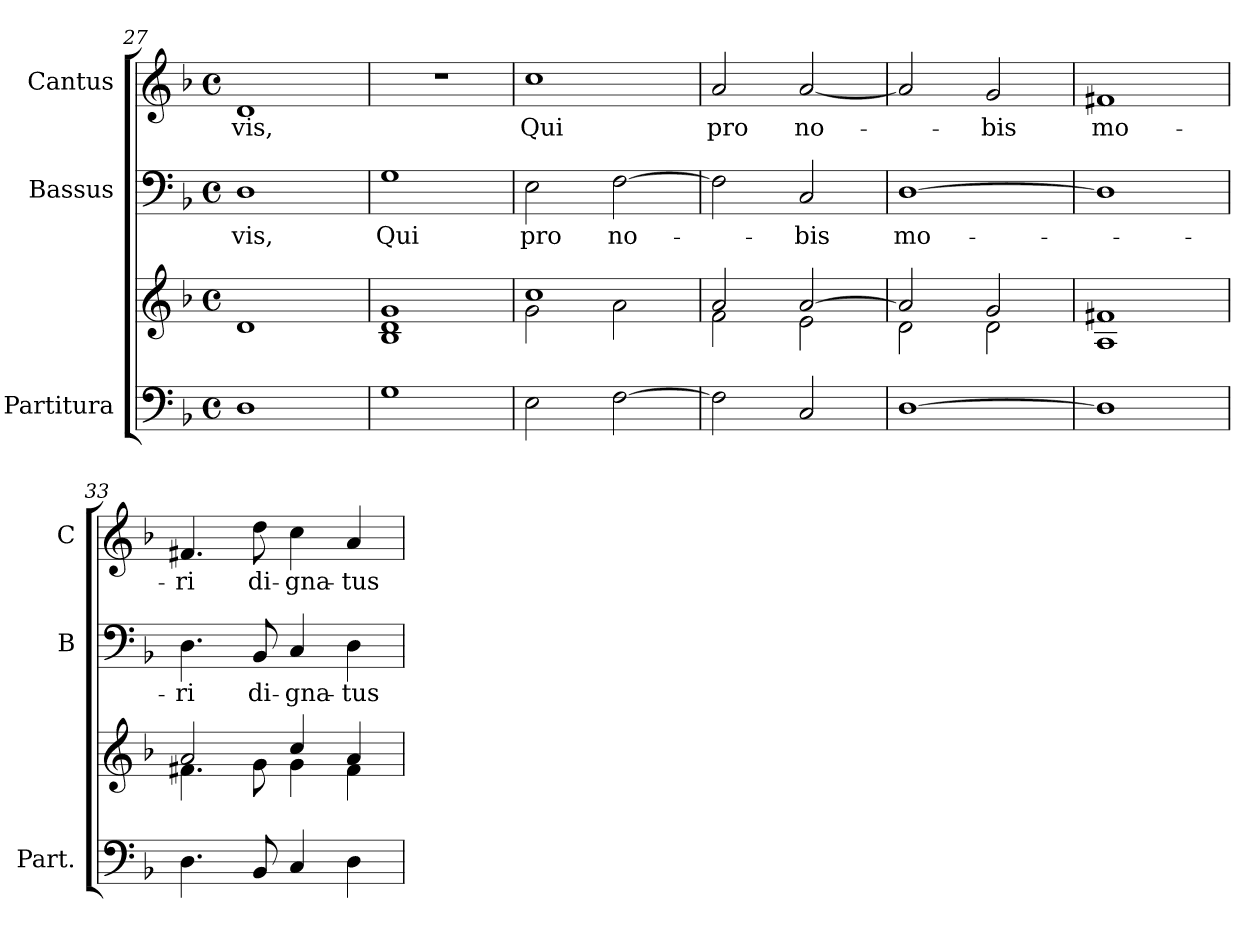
**kern	**kern	**kern	**text	**kern	**text
*part3	*part3	*part2	*part2	*part1	*part1
*staff4	*staff3	*staff2	*staff2	*staff1	*staff1
*I"Partitura	*	*I"Bassus	*	*I"Cantus	*
*I'Part.	*	*I'B	*	*I'C	*
*clefF4	*clefG2	*clefF4	*	*clefG2	*
*k[b-]	*k[b-]	*k[b-]	*	*k[b-]	*
*F:	*F:	*F:	*	*F:	*
*M4/4	*M4/4	*M4/4	*	*M4/4	*
*met(c)	*met(c)	*met(c)	*	*met(c)	*
=27	=27	=27	=27	=27	=27
!	!	!	!LO:LY:b	!	!
!	!	!	!	!	!LO:LY:b
1D	1d!	1D	-vis,	1d	-vis,
=28	=28	=28	=28	=28	=28
!	!	!	!LO:LY:b	!	!
1G	1B-! 1d! 1g!	1G	Qui	1r	.
=29	=29	=29	=29	=29	=29
*	*^	*	*	*	*
!	!	!	!	!LO:LY:b	!	!
!	!	!	!	!	!	!LO:LY:b
2E\	1cc!	2g!\	2E\	pro	1cc	Qui
!	!	!	!	!LO:LY:b	!	!
[2F\	.	2a!\	[2F\	no-	.	.
=30	=30	=30	=30	=30	=30	=30
!	!	!	!	!	!	!LO:LY:b
2F\]	2a!/	2f!\	2F\]	.	2a/	pro
!	!	!	!	!LO:LY:b	!	!
!	!	!	!	!	!	!LO:LY:b
2C/	[>2a!/	2e!\	2C/	-bis	[2a/	no-
=31	=31	=31	=31	=31	=31	=31
!	!	!	!	!LO:LY:b	!	!
[1D	2a!/]	2d!\	[1D	mo-	2a/]	.
!	!	!	!	!	!	!LO:LY:b
.	2g!/	2d!\	.	.	2g/	-bis
=32	=32	=32	=32	=32	=32	=32
!	!	!	!	!	!	!LO:LY:b
1D]	1f#X!	1A!	1D]	.	1f#X	mo-
!!LO:LB:g=z
=33	=33	=33	=33	=33	=33	=33
!	!	!	!	!LO:LY:b	!	!
!	!	!	!	!	!	!LO:LY:b
4.D\	2a!/	4.f#X!\	4.D\	-ri	4.f#X/	-ri
!	!	!	!	!LO:LY:b	!	!
!	!	!	!	!	!	!LO:LY:b
8BB-/	.	8g!\	8BB-/	di-	8dd\	di-
!	!	!	!	!LO:LY:b	!	!
!	!	!	!	!	!	!LO:LY:b
4C/	4cc!/	4g!\	4C/	-gna-	4cc\	-gna-
!	!	!	!	!LO:LY:b	!	!
!	!	!	!	!	!	!LO:LY:b
4D\	4a!/	4f#!\	4D\	-tus	4a/	-tus
*	*v	*v	*	*	*	*
=	=	=	=	=	=
*-	*-	*-	*-	*-	*-
